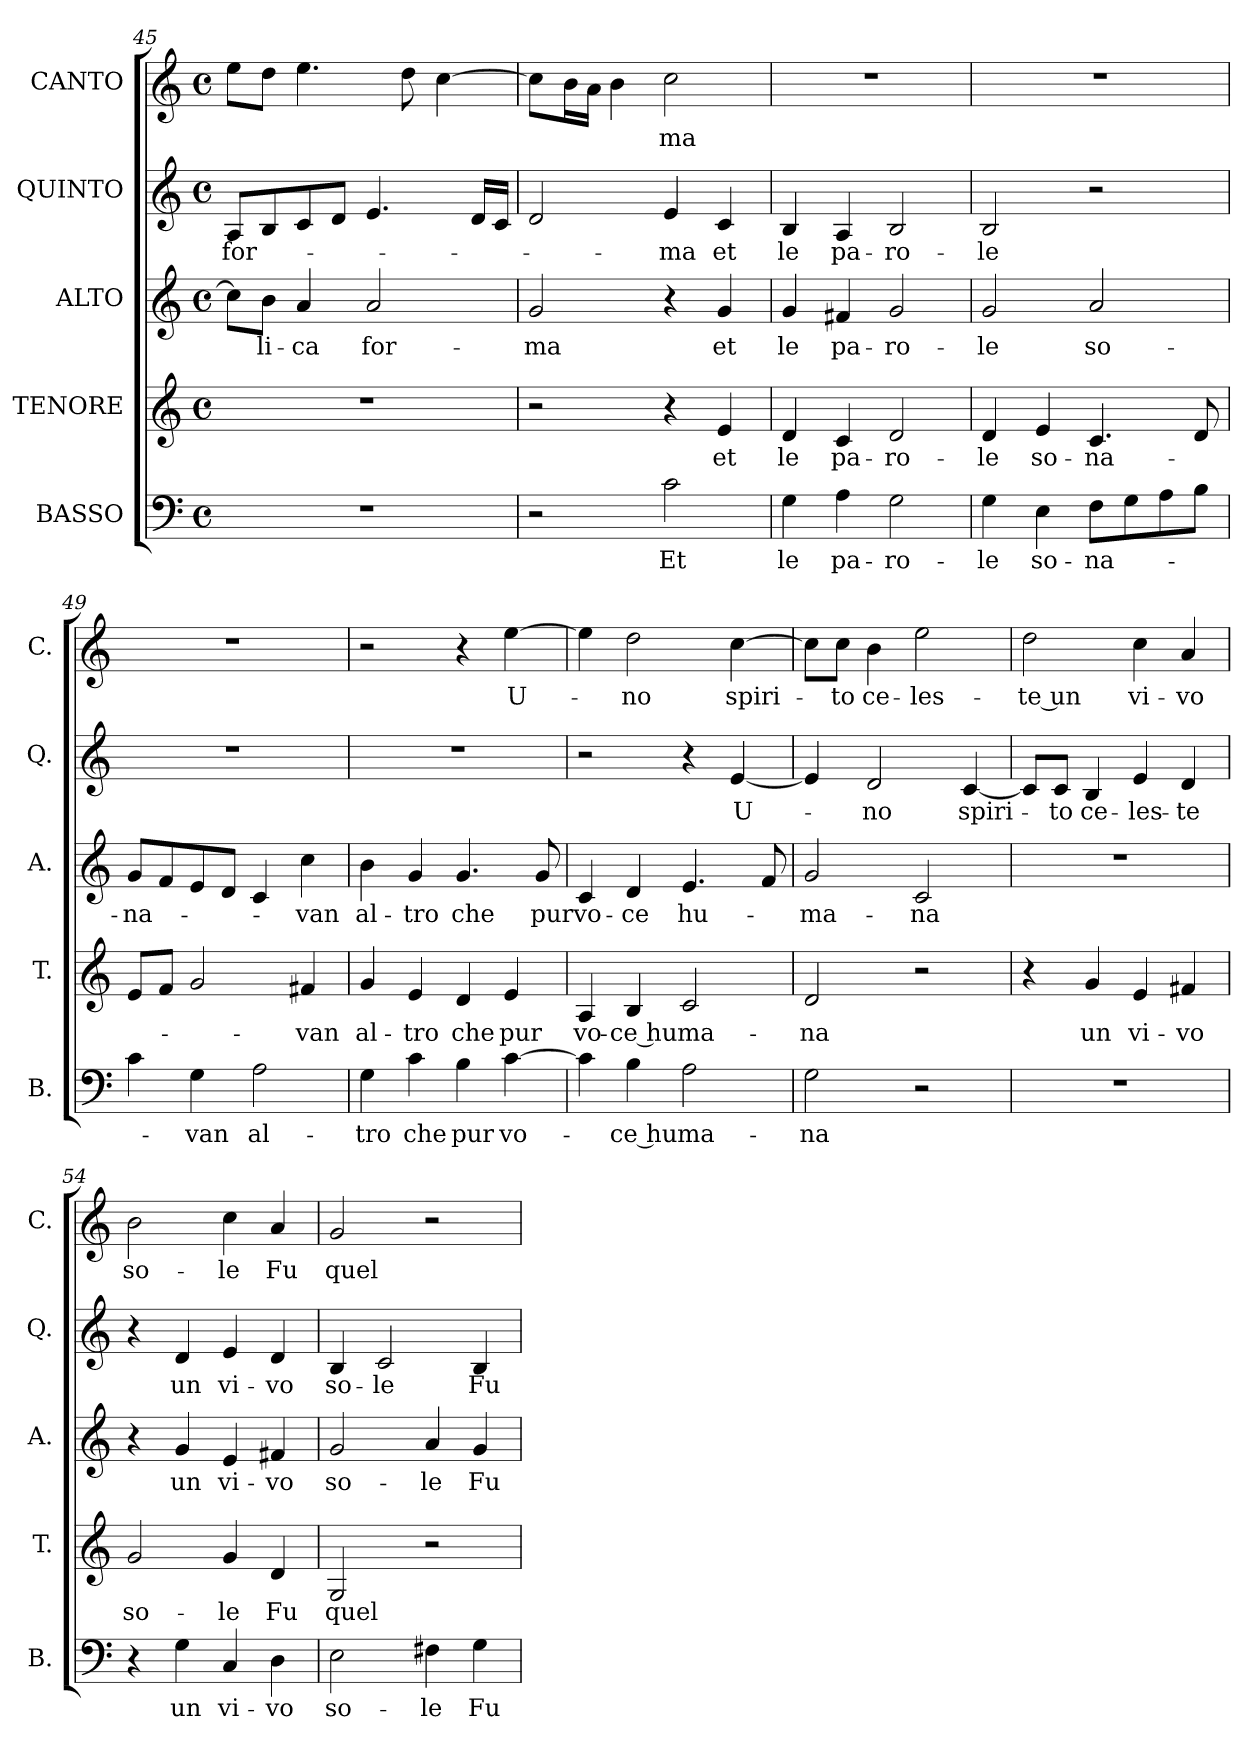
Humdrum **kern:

**kern	**text	**kern	**text	**kern	**text	**kern	**text	**kern	**text
*part5	*part5	*part4	*part4	*part3	*part3	*part2	*part2	*part1	*part1
*staff5	*staff5	*staff4	*staff4	*staff3	*staff3	*staff2	*staff2	*staff1	*staff1
*I"BASSO	*	*I"TENORE	*	*I"ALTO	*	*I"QUINTO	*	*I"CANTO	*
*I'B.	*	*I'T.	*	*I'A.	*	*I'Q.	*	*I'C.	*
!!LO:LB:g=z
*clefF4	*	*clefG2	*	*clefG2	*	*clefG2	*	*clefG2	*
*k[]	*	*k[]	*	*k[]	*	*k[]	*	*k[]	*
*C:	*	*C:	*	*C:	*	*C:	*	*C:	*
*M4/4	*	*M4/4	*	*M4/4	*	*M4/4	*	*M4/4	*
*met(c)	*	*met(c)	*	*met(c)	*	*met(c)	*	*met(c)	*
=45	=45	=45	=45	=45	=45	=45	=45	=45	=45
1r	.	1r	.	8ccL]	.	8AL	for-	8eeL	.
.	.	.	.	8bJ	-li-	8B	.	8ddJ	.
.	.	.	.	4a	-ca	8c	.	4.ee	.
.	.	.	.	.	.	8dJ	.	.	.
.	.	.	.	2a	for-	4.e	.	.	.
.	.	.	.	.	.	.	.	8dd	.
.	.	.	.	.	.	.	.	[4cc	.
.	.	.	.	.	.	16dLL	.	.	.
.	.	.	.	.	.	16cJJ	.	.	.
=46	=46	=46	=46	=46	=46	=46	=46	=46	=46
2r	.	2r	.	2g	-ma	2d	.	8ccL]	.
.	.	.	.	.	.	.	.	16bL	.
.	.	.	.	.	.	.	.	16aJJ	.
.	.	.	.	.	.	.	.	4b	.
2c	Et	4r	.	4r	.	4e	-ma	2cc	-ma
.	.	4e	et	4g	et	4c	et	.	.
=47	=47	=47	=47	=47	=47	=47	=47	=47	=47
4G	le	4d	le	4g	le	4B	le	1r	.
4A	pa-	4c	pa-	4f#	pa-	4A	pa-	.	.
2G	-ro-	2d	-ro-	2g	-ro-	2B	-ro-	.	.
=48	=48	=48	=48	=48	=48	=48	=48	=48	=48
4G	-le	4d	-le	2g	-le	2B	-le	1r	.
4E	so-	4e	so-	.	.	.	.	.	.
8FL	-na-	4.c	-na-	2a	so-	2r	.	.	.
8G	.	.	.	.	.	.	.	.	.
8A	.	.	.	.	.	.	.	.	.
8BJ	.	8d	.	.	.	.	.	.	.
=49	=49	=49	=49	=49	=49	=49	=49	=49	=49
4c	.	8eL	.	8gL	-na-	1r	.	1r	.
.	.	8fJ	.	8f	.	.	.	.	.
4G	-van	2g	.	8e	.	.	.	.	.
.	.	.	.	8dJ	.	.	.	.	.
2A	al-	.	.	4c	.	.	.	.	.
.	.	4f#	-van	4cc	-van	.	.	.	.
=50	=50	=50	=50	=50	=50	=50	=50	=50	=50
4G	-tro	4g	al-	4b	al-	1r	.	2r	.
4c	che	4e	-tro	4g	-tro	.	.	.	.
4B	pur	4d	che	4.g	che	.	.	4r	.
[4c	vo-	4e	pur	.	.	.	.	[4ee	U-
.	.	.	.	8g	pur	.	.	.	.
!!LO:PB:g=z
=51	=51	=51	=51	=51	=51	=51	=51	=51	=51
4c]	.	4A	vo-	4c	vo-	2r	.	4ee]	.
4B	-ce hu	4B	-ce hu	4d	-ce	.	.	2dd	-no
2A	-ma-	2c	-ma-	4.e	hu-	4r	.	.	.
.	.	.	.	.	.	[4e	U-	[4cc	spiri-
.	.	.	.	8f	.	.	.	.	.
=52	=52	=52	=52	=52	=52	=52	=52	=52	=52
2G	-na	2d	-na	2g	-ma-	4e]	.	8ccL]	.
.	.	.	.	.	.	.	.	8ccJ	-to
.	.	.	.	.	.	2d	-no	4b	ce-
2r	.	2r	.	2c	-na	.	.	2ee	-les-
.	.	.	.	.	.	[4c	spiri-	.	.
=53	=53	=53	=53	=53	=53	=53	=53	=53	=53
1r	.	4r	.	1r	.	8cL]	.	2dd	-te un
.	.	.	.	.	.	8cJ	-to	.	.
.	.	4g	un	.	.	4B	ce-	.	.
.	.	4e	vi-	.	.	4e	-les-	4cc	vi-
.	.	4f#	-vo	.	.	4d	-te	4a	-vo
=54	=54	=54	=54	=54	=54	=54	=54	=54	=54
4r	.	2g	so-	4r	.	4r	.	2b	so-
4G	un	.	.	4g	un	4d	un	.	.
4C	vi-	4g	-le	4e	vi-	4e	vi-	4cc	-le
4D	-vo	4d	Fu	4f#	-vo	4d	-vo	4a	Fu
=55	=55	=55	=55	=55	=55	=55	=55	=55	=55
2E	so-	2G	quel	2g	so-	4B	so-	2g	quel
.	.	.	.	.	.	2c	-le	.	.
4F#	-le	2r	.	4a	-le	.	.	2r	.
4G	Fu	.	.	4g	Fu	4B	Fu	.	.
=	=	=	=	=	=	=	=	=	=
*-	*-	*-	*-	*-	*-	*-	*-	*-	*-
